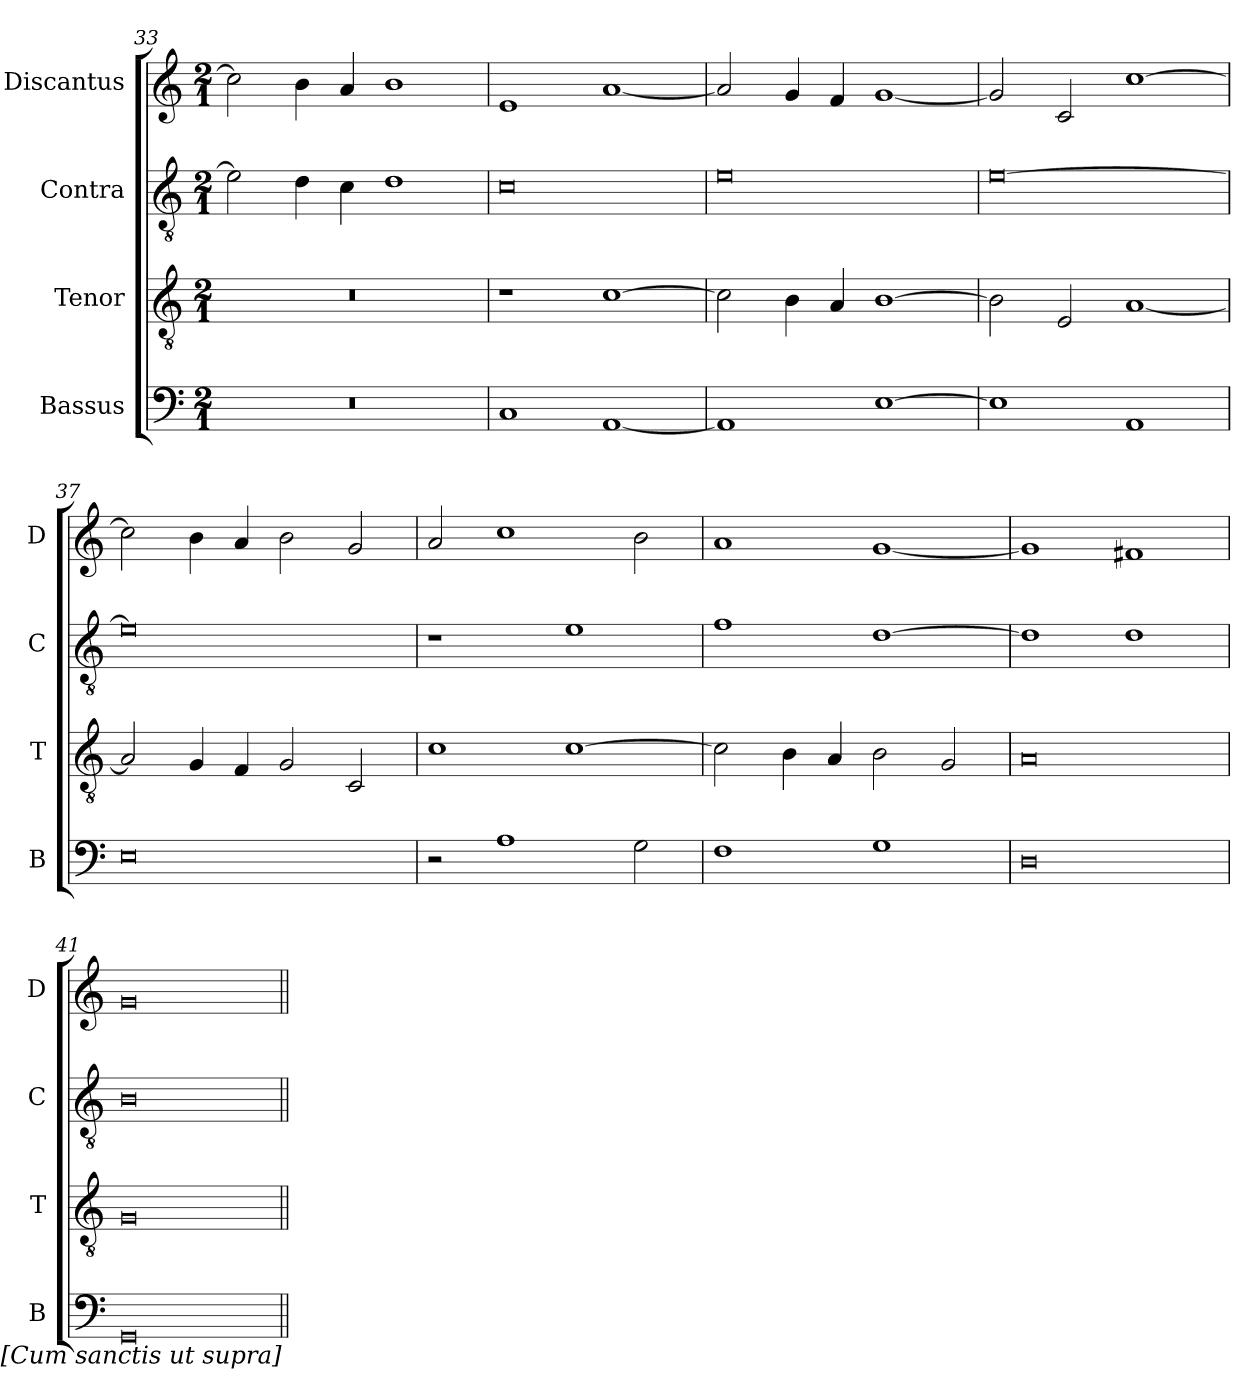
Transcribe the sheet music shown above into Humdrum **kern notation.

**kern	**kern	**kern	**kern
*part4	*part3	*part2	*part1
*staff4	*staff3	*staff2	*staff1
*I"Bassus	*I"Tenor	*I"Contra	*I"Discantus
*I'B	*I'T	*I'C	*I'D
*clefF4	*clefGv2	*clefGv2	*clefG2
*k[]	*k[]	*k[]	*k[]
*M2/1	*M2/1	*M2/1	*M2/1
=33	=33	=33	=33
0r	0r	2e\]	2cc\]
.	.	4d\	4b\
.	.	4c\	4a/
.	.	1d	1b
=34	=34	=34	=34
1C	1r	0c	1e
[1AA	[1c	.	[1a
=35	=35	=35	=35
1AA]	2c\]	0e	2a/]
.	4B\	.	4g/
.	4A/	.	4f/
[1E	[1B	.	[1g
=36	=36	=36	=36
1E]	2B\]	[0e	2g/]
.	2E/	.	2c/
1AA	[1A	.	[1cc
=37	=37	=37	=37
0E	2A/]	0e]	2cc\]
.	4G/	.	4b\
.	4F/	.	4a/
.	2G/	.	2b\
.	2C/	.	2g/
=38	=38	=38	=38
2r	1c	1r	2a/
1A	.	.	1cc
.	[1c	1e	.
2G\	.	.	2b\
=39	=39	=39	=39
1F	2c\]	1f	1a
.	4B\	.	.
.	4A/	.	.
1G	2B\	[1d	[1g
.	2G/	.	.
=40	=40	=40	=40
0D	0A	1d]	1g]
.	.	1d	1f#X
=41	=41	=41	=41
0GG	0G	0B	0g
!LO:TX:b:i:rj:t=[Cum sanctis ut supra]	!	!	!
=||	=||	=||	=||
*-	*-	*-	*-
